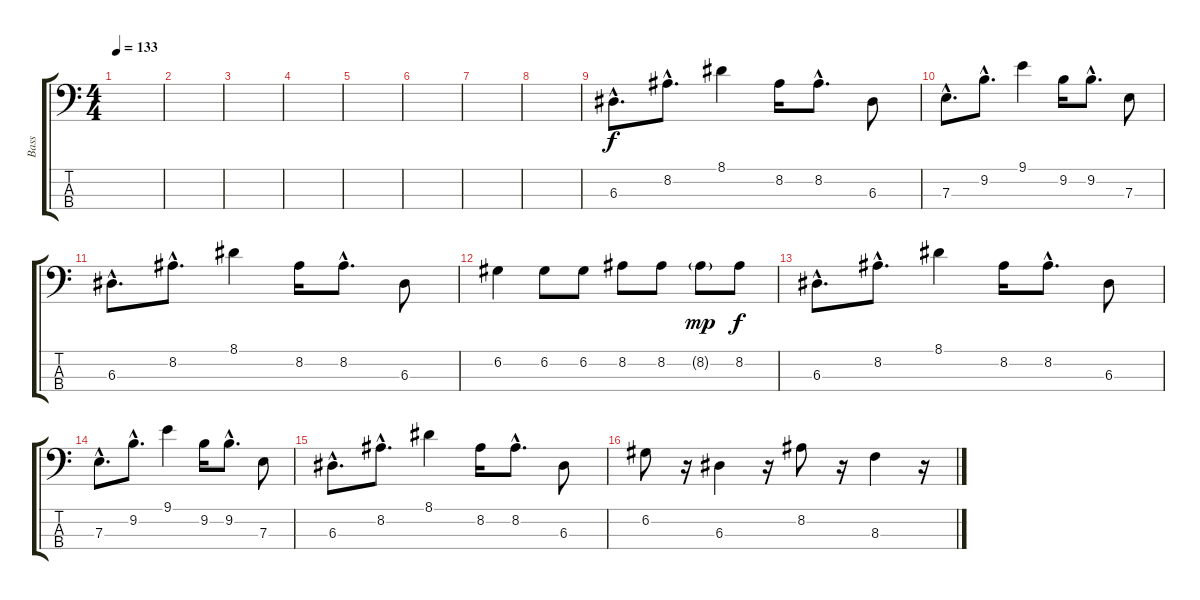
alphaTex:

\track ("Bass" "Bass") {instrument electricbassfinger}
\staff {score tabs}
\tuning (G2 D2 A1 E1) {hide}
\ts (4 4)
\tempo 133
\clef f4
\ks c
|
|
|
|
|
|
|
|
6.3{hac}.8{d} 8.2{hac}.8{d} 8.1.4 8.2.16 8.2{hac}.8{d} 6.3.8 |
7.3{hac}.8{d} 9.2{hac}.8{d} 9.1.4 9.2.16 9.2{hac}.8{d} 7.3.8 |
6.3{hac}.8{d} 8.2{hac}.8{d} 8.1.4 8.2.16 8.2{hac}.8{d} 6.3.8 |
6.2.4 6.2.8 6.2.8 8.2.8 8.2.8 8.2{g}.8{dy mp} 8.2.8{dy f} |
6.3{hac}.8{d} 8.2{hac}.8{d} 8.1.4 8.2.16 8.2{hac}.8{d} 6.3.8 |
7.3{hac}.8{d} 9.2{hac}.8{d} 9.1.4 9.2.16 9.2{hac}.8{d} 7.3.8 |
6.3{hac}.8{d} 8.2{hac}.8{d} 8.1.4 8.2.16 8.2{hac}.8{d} 6.3.8 |
6.2.8 r.16 6.3.4 r.16 8.2.8 r.16 8.3.4 r.16
